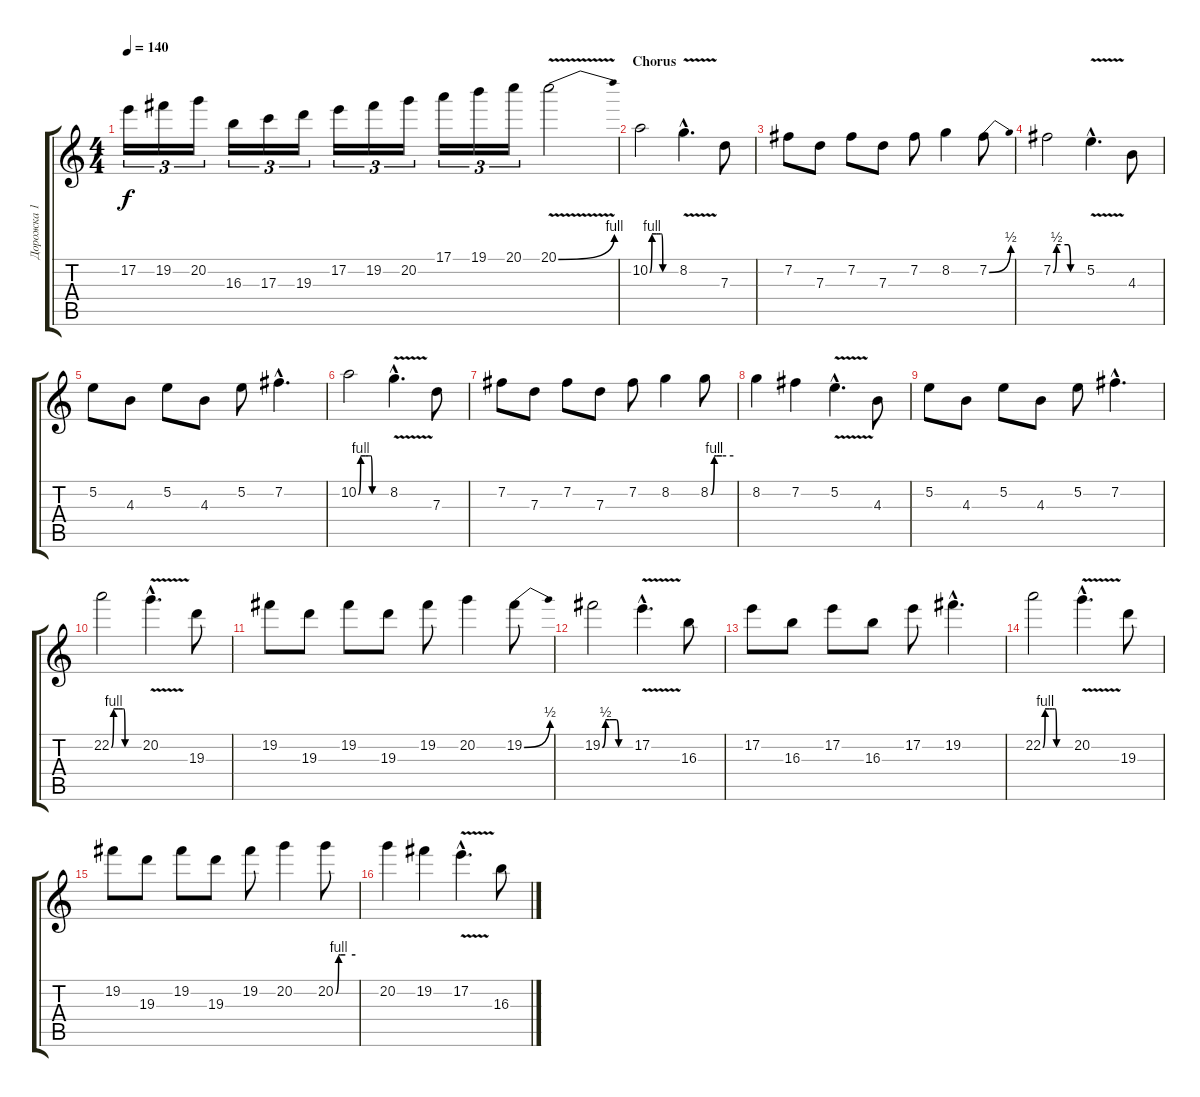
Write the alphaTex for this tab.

\track ("Дорожка 1" "Дорожка 1") {instrument distortionguitar}
\staff {score tabs}
\tuning (E4 B3 G3 D3 A2 E2) {hide}
\ts (4 4)
\tempo 140
\clef g2
\ks c
17.2.16{tu (3 2) dy f} 19.2.16{tu (3 2)} 20.2.16{tu (3 2)} 16.3.16{tu (3 2)} 17.3.16{tu (3 2)} 19.3.16{tu (3 2)} 17.2.16{tu (3 2)} 19.2.16{tu (3 2)} 20.2.16{tu (3 2)} 17.1.16{tu (3 2)} 19.1.16{tu (3 2)} 20.1.16{tu (3 2)} 20.1{be (bend 0 0 60 4) v}.2 |
\section ("" "Chorus")
10.2{be (custom 0 0 5 4 15 4 21 4 25 4 27 4 30 0 45 0 60 0)}.2 8.2{v hac}.4{d} 7.3.8 |
7.2.8 7.3.8 7.2.8 7.3.8 7.2.8 8.2.4 7.2{be (bend 0 0 60 2)}.8 |
7.2{be (custom 0 0 7 2 10 2 15 2 30 2 35 0 40 0 45 0 60 0)}.2 5.2{v hac}.4{d} 4.3.8 |
5.2.8 4.3.8 5.2.8 4.3.8 5.2.8 7.2{hac}.4{d} |
10.2{be (custom 0 0 5 4 15 4 21 4 25 4 27 4 30 0 45 0 60 0)}.2 8.2{v hac}.4{d} 7.3.8 |
7.2.8 7.3.8 7.2.8 7.3.8 7.2.8 8.2.4 8.2{be (custom 0 0 2 0 10 4 16 4 30 4 60 4)}.8 |
8.2.4 7.2.4 5.2{v hac}.4{d} 4.3.8 |
5.2.8 4.3.8 5.2.8 4.3.8 5.2.8 7.2{hac}.4{d} |
22.2{be (custom 0 0 5 4 15 4 21 4 25 4 27 4 30 0 45 0 60 0)}.2 20.2{v hac}.4{d} 19.3.8 |
19.2.8 19.3.8 19.2.8 19.3.8 19.2.8 20.2.4 19.2{be (bend 0 0 60 2)}.8 |
19.2{be (custom 0 0 7 2 10 2 15 2 30 2 35 0 40 0 45 0 60 0)}.2 17.2{v hac}.4{d} 16.3.8 |
17.2.8 16.3.8 17.2.8 16.3.8 17.2.8 19.2{hac}.4{d} |
22.2{be (custom 0 0 5 4 15 4 21 4 25 4 27 4 30 0 45 0 60 0)}.2 20.2{v hac}.4{d} 19.3.8 |
19.2.8 19.3.8 19.2.8 19.3.8 19.2.8 20.2.4 20.2{be (custom 0 0 2 0 10 4 16 4 30 4 60 4)}.8 |
20.2.4 19.2.4 17.2{v hac}.4{d} 16.3.8
